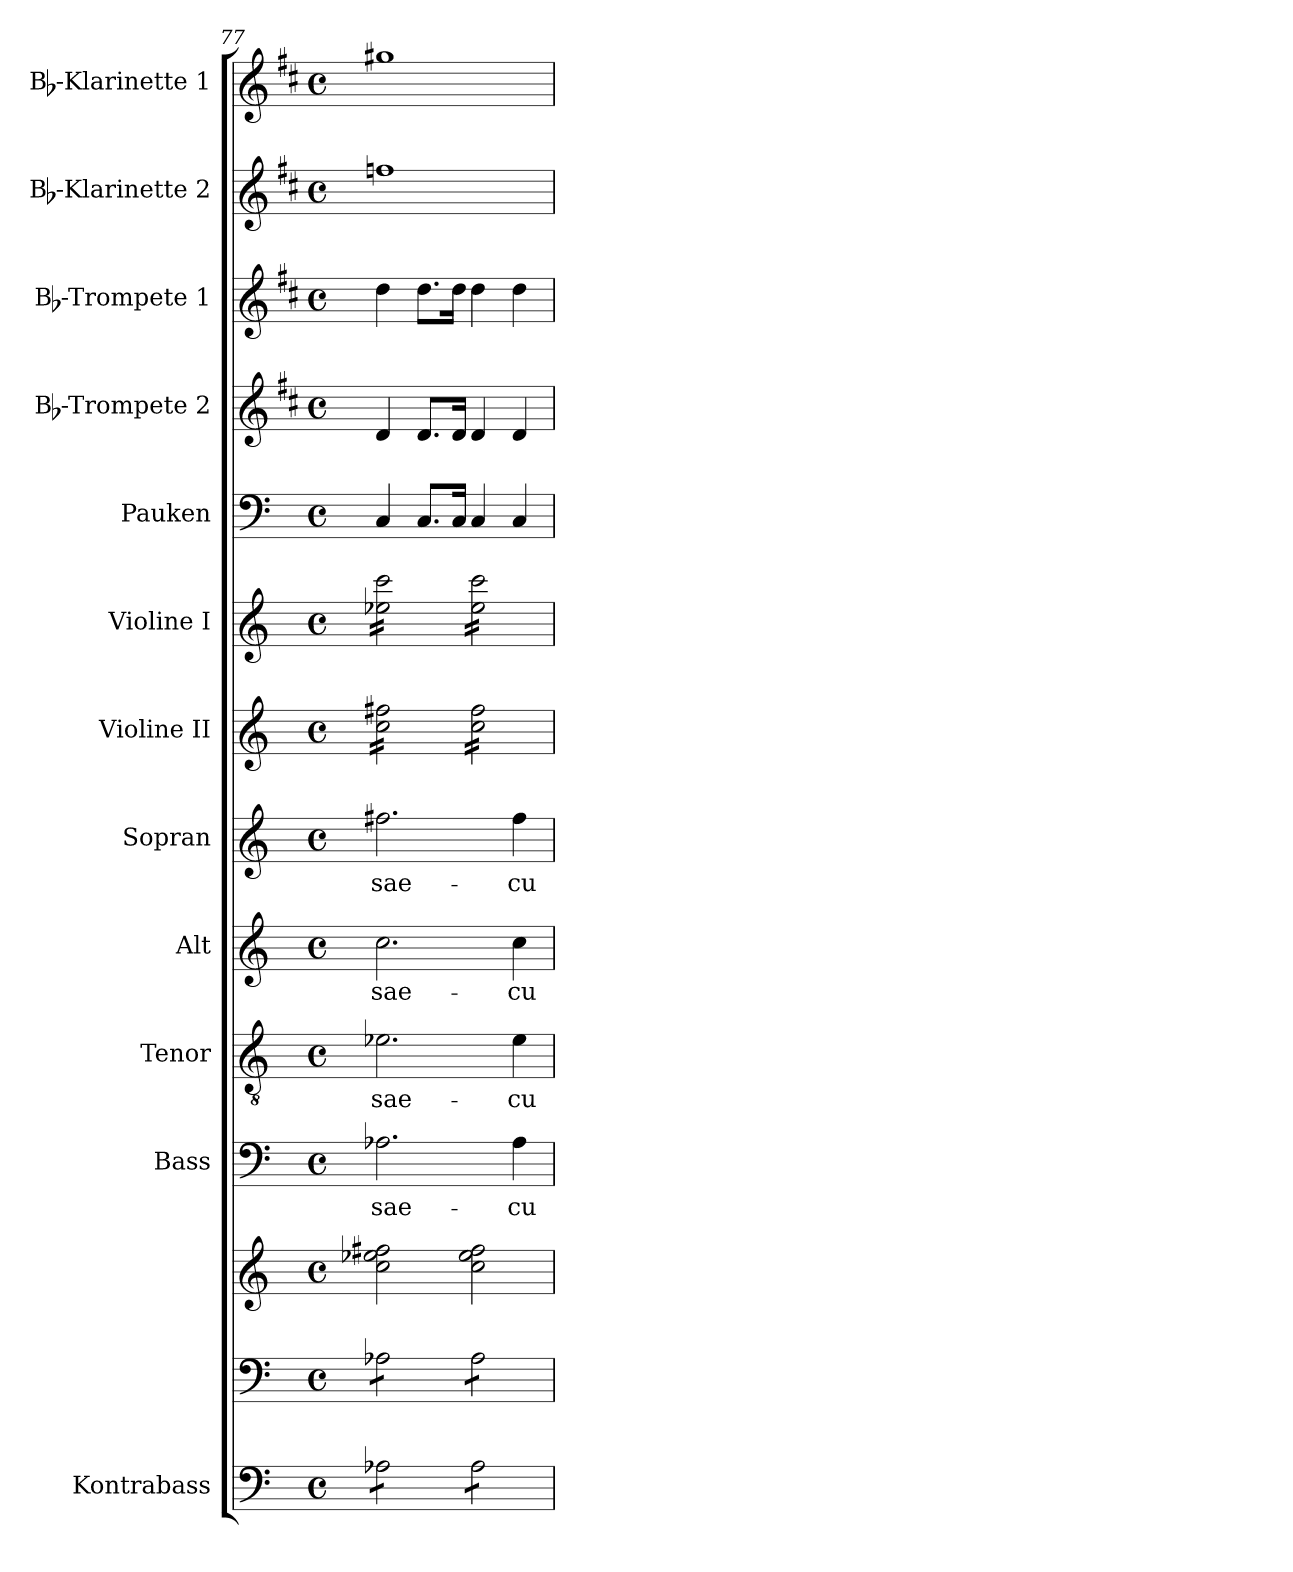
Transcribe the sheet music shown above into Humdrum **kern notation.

**kern	**kern	**kern	**kern	**text	**kern	**text	**kern	**text	**kern	**text	**kern	**kern	**kern	**kern	**kern	**kern	**kern
*part13	*part12	*part12	*part11	*part11	*part10	*part10	*part9	*part9	*part8	*part8	*part7	*part6	*part5	*part4	*part3	*part2	*part1
*staff14	*staff13	*staff12	*staff11	*staff11	*staff10	*staff10	*staff9	*staff9	*staff8	*staff8	*staff7	*staff6	*staff5	*staff4	*staff3	*staff2	*staff1
*I"Kontrabass	*	*	*I"Bass	*	*I"Tenor	*	*I"Alt	*	*I"Sopran	*	*I"Violine II	*I"Violine I	*I"Pauken	*I"Bb-Trompete 2	*I"Bb-Trompete 1	*I"Bb-Klarinette 2	*I"Bb-Klarinette 1
*I'Kb.	*	*	*I'B.	*	*I'T.	*	*I'A.	*	*I'S.	*	*I'Vl. II	*I'Vl. I	*I'Pk.	*I'Bb Trp. 2	*I'Bb Trp. 1	*I'Bb Kl. 2	*I'Bb Kl. 1
!!LO:PB:g=z
*clefF4	*clefF4	*clefG2	*clefF4	*	*clefGv2	*	*clefG2	*	*clefG2	*	*clefG2	*clefG2	*clefF4	*clefG2	*clefG2	*clefG2	*clefG2
*ITrd7c12	*	*	*	*	*	*	*	*	*	*	*	*	*	*ITrd1c2	*ITrd1c2	*ITrd1c2	*ITrd1c2
*k[]	*k[]	*k[]	*k[]	*	*k[]	*	*k[]	*	*k[]	*	*k[]	*k[]	*k[]	*k[]	*k[]	*k[]	*k[]
*C:	*C:	*C:	*C:	*	*C:	*	*C:	*	*C:	*	*C:	*C:	*C:	*C:	*C:	*C:	*C:
*M4/4	*M4/4	*M4/4	*M4/4	*	*M4/4	*	*M4/4	*	*M4/4	*	*M4/4	*M4/4	*M4/4	*M4/4	*M4/4	*M4/4	*M4/4
*met(c)	*met(c)	*met(c)	*met(c)	*	*met(c)	*	*met(c)	*	*met(c)	*	*met(c)	*met(c)	*met(c)	*met(c)	*met(c)	*met(c)	*met(c)
=77	=77	=77	=77	=77	=77	=77	=77	=77	=77	=77	=77	=77	=77	=77	=77	=77	=77
!	!	!	!	!LO:LY:b	!	!LO:LY:b	!	!LO:LY:b	!	!LO:LY:b	!	!	!	!	!	!	!
*tremolo	*	*	*	*	*	*	*	*	*	*	*	*	*	*	*	*	*
*	*tremolo	*	*	*	*	*	*	*	*	*	*	*	*	*	*	*	*
*	*	*	*	*	*	*	*	*	*	*	*tremolo	*	*	*	*	*	*
*	*	*	*	*	*	*	*	*	*	*	*	*tremolo	*	*	*	*	*
8AA-X\L	8A-X\L	2cc\ 2ee-X\ 2ff#X\	2.A-X\	sae-	2.e-X\	sae-	2.cc\	sae-	2.ff#X\	sae-	16cc\ 16ff#X\LL	16ee-X\ 16ccc\LL	4C/	4c/	4cc\	1ee-X	1ff#X
.	.	.	.	.	.	.	.	.	.	.	16cc\ 16ff#X\	16ee-X\ 16ccc\	.	.	.	.	.
8AA-X\	8A-X\	.	.	.	.	.	.	.	.	.	16cc\ 16ff#X\	16ee-X\ 16ccc\	.	.	.	.	.
.	.	.	.	.	.	.	.	.	.	.	16cc\ 16ff#X\	16ee-X\ 16ccc\	.	.	.	.	.
8AA-X\	8A-X\	.	.	.	.	.	.	.	.	.	16cc\ 16ff#X\	16ee-X\ 16ccc\	8.C/L	8.c/L	8.cc\L	.	.
.	.	.	.	.	.	.	.	.	.	.	16cc\ 16ff#X\	16ee-X\ 16ccc\	.	.	.	.	.
8AA-X\J	8A-X\J	.	.	.	.	.	.	.	.	.	16cc\ 16ff#X\	16ee-X\ 16ccc\	.	.	.	.	.
.	.	.	.	.	.	.	.	.	.	.	16cc\ 16ff#X\JJ	16ee-X\ 16ccc\JJ	16C/Jk	16c/Jk	16cc\Jk	.	.
8AA-\L	8A-\L	2cc\ 2ee-\ 2ff#\	.	.	.	.	.	.	.	.	16cc\ 16ff#\LL	16ee-\ 16ccc\LL	4C/	4c/	4cc\	.	.
.	.	.	.	.	.	.	.	.	.	.	16cc\ 16ff#\	16ee-\ 16ccc\	.	.	.	.	.
8AA-\	8A-\	.	.	.	.	.	.	.	.	.	16cc\ 16ff#\	16ee-\ 16ccc\	.	.	.	.	.
.	.	.	.	.	.	.	.	.	.	.	16cc\ 16ff#\	16ee-\ 16ccc\	.	.	.	.	.
!	!	!	!	!LO:LY:b	!	!LO:LY:b	!	!LO:LY:b	!	!LO:LY:b	!	!	!	!	!	!	!
8AA-\	8A-\	.	4A-\	-cu-	4e-\	-cu-	4cc\	-cu-	4ff#\	-cu-	16cc\ 16ff#\	16ee-\ 16ccc\	4C/	4c/	4cc\	.	.
.	.	.	.	.	.	.	.	.	.	.	16cc\ 16ff#\	16ee-\ 16ccc\	.	.	.	.	.
8AA-\J	8A-\J	.	.	.	.	.	.	.	.	.	16cc\ 16ff#\	16ee-\ 16ccc\	.	.	.	.	.
*	*Xtremolo	*	*	*	*	*	*	*	*	*	*	*	*	*	*	*	*
*Xtremolo	*	*	*	*	*	*	*	*	*	*	*	*	*	*	*	*	*
.	.	.	.	.	.	.	.	.	.	.	16cc\ 16ff#\JJ	16ee-\ 16ccc\JJ	.	.	.	.	.
*	*	*	*	*	*	*	*	*	*	*	*	*Xtremolo	*	*	*	*	*
*	*	*	*	*	*	*	*	*	*	*	*Xtremolo	*	*	*	*	*	*
=	=	=	=	=	=	=	=	=	=	=	=	=	=	=	=	=	=
*-	*-	*-	*-	*-	*-	*-	*-	*-	*-	*-	*-	*-	*-	*-	*-	*-	*-
